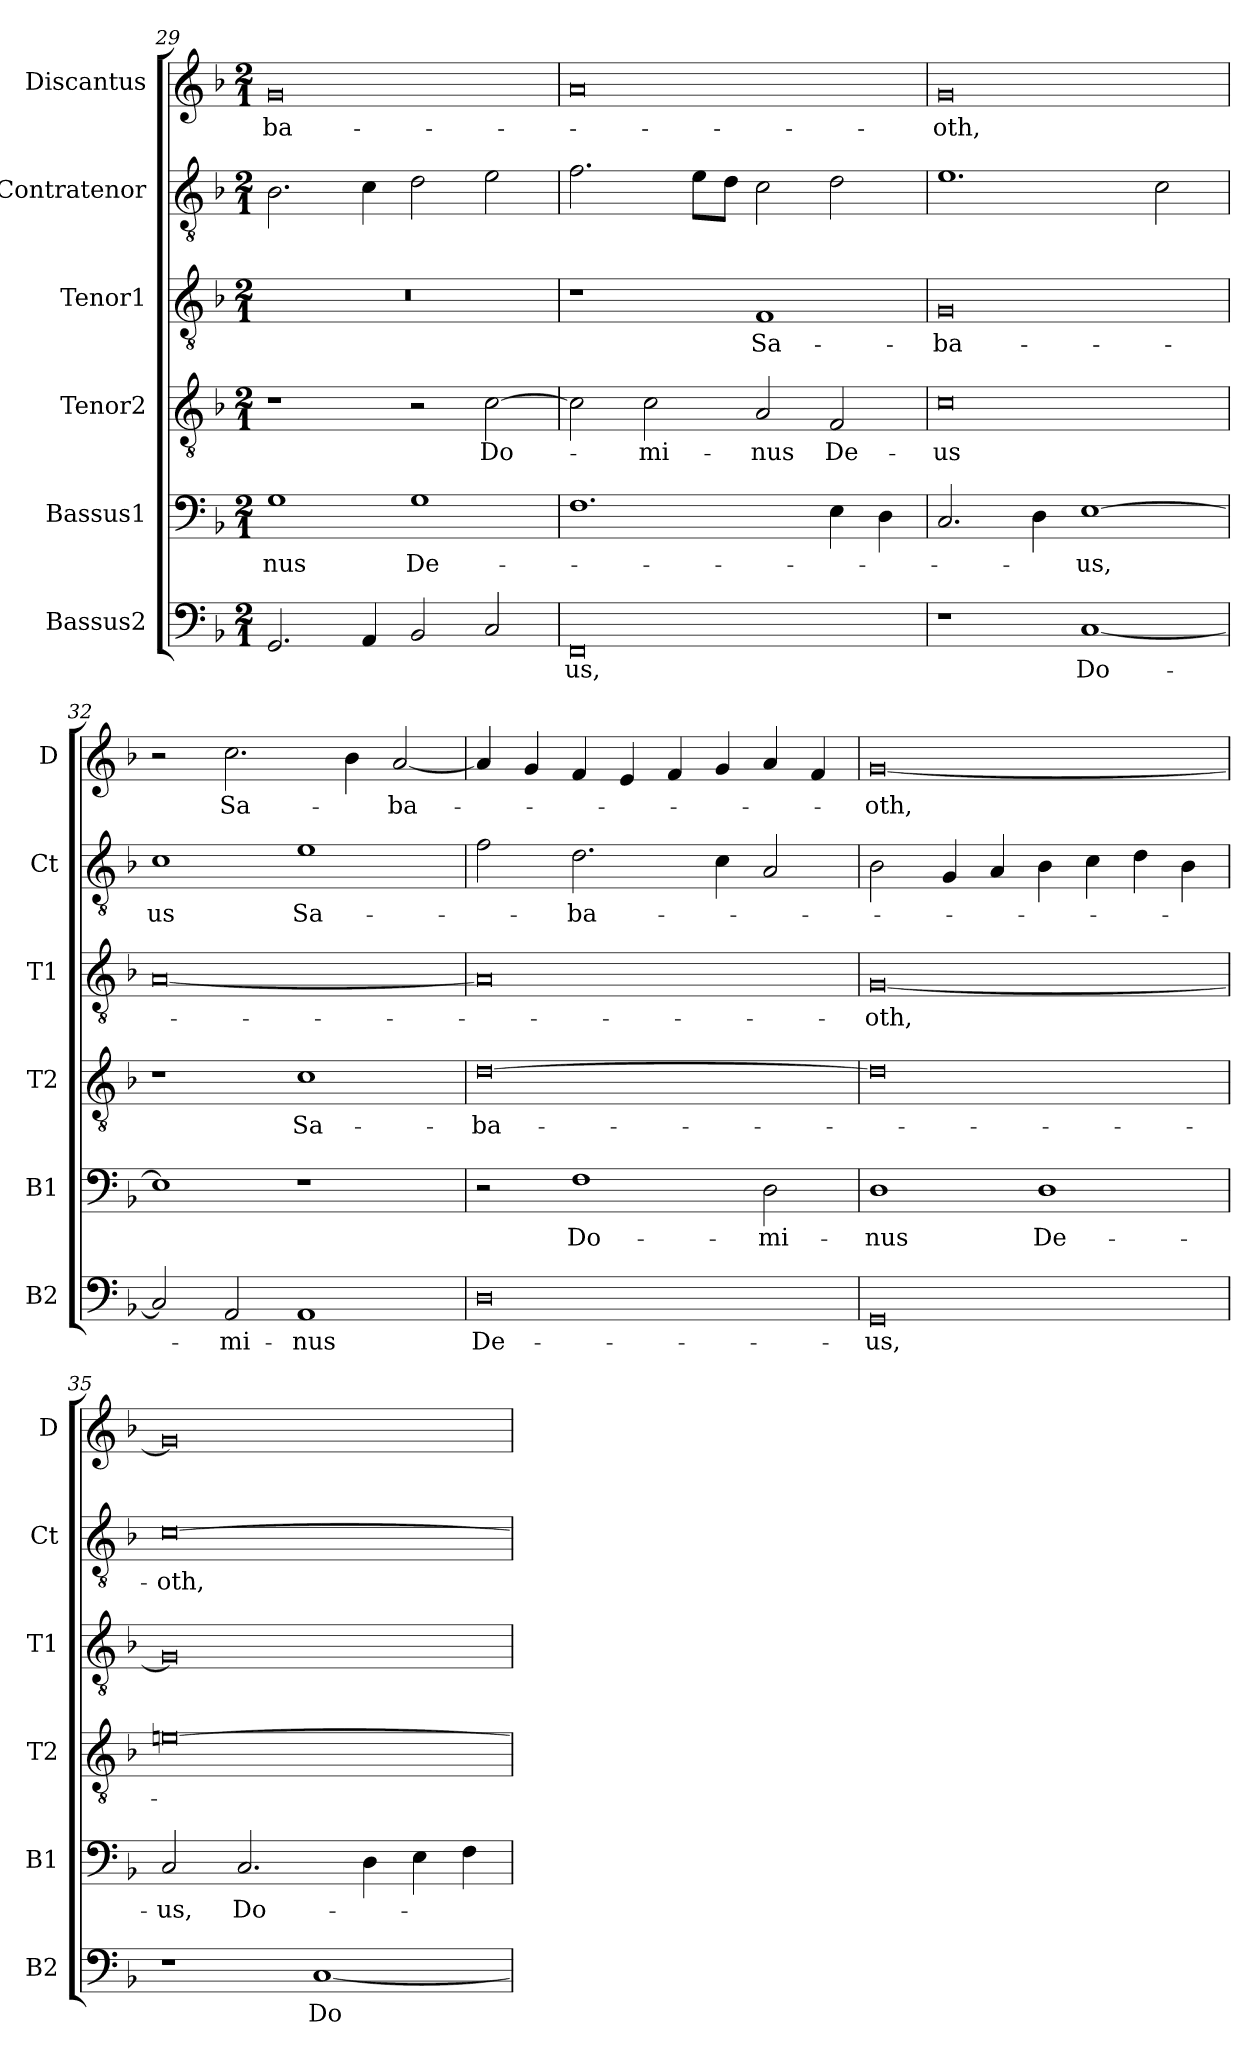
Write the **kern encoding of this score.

**kern	**text	**kern	**text	**kern	**text	**kern	**text	**kern	**text	**kern	**text
*part6	*part6	*part5	*part5	*part4	*part4	*part3	*part3	*part2	*part2	*part1	*part1
*staff6	*staff6	*staff5	*staff5	*staff4	*staff4	*staff3	*staff3	*staff2	*staff2	*staff1	*staff1
*I"Bassus2	*	*I"Bassus1	*	*I"Tenor2	*	*I"Tenor1	*	*I"Contratenor	*	*I"Discantus	*
*I'B2	*	*I'B1	*	*I'T2	*	*I'T1	*	*I'Ct	*	*I'D	*
*clefF4	*	*clefF4	*	*clefGv2	*	*clefGv2	*	*clefGv2	*	*clefG2	*
*k[b-]	*	*k[b-]	*	*k[b-]	*	*k[b-]	*	*k[b-]	*	*k[b-]	*
*M2/1	*	*M2/1	*	*M2/1	*	*M2/1	*	*M2/1	*	*M2/1	*
=29	=29	=29	=29	=29	=29	=29	=29	=29	=29	=29	=29
2.GG	.	1G	-nus	1r	.	0r	.	2.B-	.	0g	-ba-
4AA	.	.	.	.	.	.	.	4c	.	.	.
2BB-	.	1G	De-	2r	.	.	.	2d	.	.	.
2C	.	.	.	[2c	Do-	.	.	2e	.	.	.
=30	=30	=30	=30	=30	=30	=30	=30	=30	=30	=30	=30
0FF	-us,	1.F	.	2c]	.	1r	.	2.f	.	0a	.
.	.	.	.	2c	-mi-	.	.	.	.	.	.
.	.	.	.	.	.	.	.	8eL	.	.	.
.	.	.	.	.	.	.	.	8dJ	.	.	.
.	.	.	.	2A	-nus	1F	Sa-	2c	.	.	.
.	.	4E	.	2F	De-	.	.	2d	.	.	.
.	.	4D	.	.	.	.	.	.	.	.	.
=31	=31	=31	=31	=31	=31	=31	=31	=31	=31	=31	=31
1r	.	2.C	.	0c	-us	0G	-ba-	1.e	.	0g	-oth,
.	.	4D	.	.	.	.	.	.	.	.	.
[1C	Do-	[1E	-us,	.	.	.	.	.	.	.	.
.	.	.	.	.	.	.	.	2c	.	.	.
=32	=32	=32	=32	=32	=32	=32	=32	=32	=32	=32	=32
2C]	.	1E]	.	1r	.	[0A	.	1c	-us	2r	.
2AA	-mi-	.	.	.	.	.	.	.	.	2.cc	Sa-
1AA	-nus	1r	.	1c	Sa-	.	.	1e	Sa-	.	.
.	.	.	.	.	.	.	.	.	.	4b-	.
.	.	.	.	.	.	.	.	.	.	[2a	-ba-
=33	=33	=33	=33	=33	=33	=33	=33	=33	=33	=33	=33
0D	De-	2r	.	[0d	-ba-	0A]	.	2f	.	4a]	.
.	.	.	.	.	.	.	.	.	.	4g	.
.	.	1F	Do-	.	.	.	.	2.d	-ba-	4f	.
.	.	.	.	.	.	.	.	.	.	4e	.
.	.	.	.	.	.	.	.	.	.	4f	.
.	.	.	.	.	.	.	.	4c	.	4g	.
.	.	2D	-mi-	.	.	.	.	2A	.	4a	.
.	.	.	.	.	.	.	.	.	.	4f	.
=34	=34	=34	=34	=34	=34	=34	=34	=34	=34	=34	=34
0GG	-us,	1D	-nus	0d]	.	[0G	-oth,	2B-	.	[0g	-oth,
.	.	.	.	.	.	.	.	4G	.	.	.
.	.	.	.	.	.	.	.	4A	.	.	.
.	.	1D	De-	.	.	.	.	4B-	.	.	.
.	.	.	.	.	.	.	.	4c	.	.	.
.	.	.	.	.	.	.	.	4d	.	.	.
.	.	.	.	.	.	.	.	4B-	.	.	.
=35	=35	=35	=35	=35	=35	=35	=35	=35	=35	=35	=35
1r	.	2C	-us,	[0en	.	0G]	.	[0c	-oth,	0g]	.
.	.	2.C	Do-	.	.	.	.	.	.	.	.
[1C	Do-	.	.	.	.	.	.	.	.	.	.
.	.	4D	.	.	.	.	.	.	.	.	.
.	.	4E	.	.	.	.	.	.	.	.	.
.	.	4F	.	.	.	.	.	.	.	.	.
=	=	=	=	=	=	=	=	=	=	=	=
*-	*-	*-	*-	*-	*-	*-	*-	*-	*-	*-	*-
